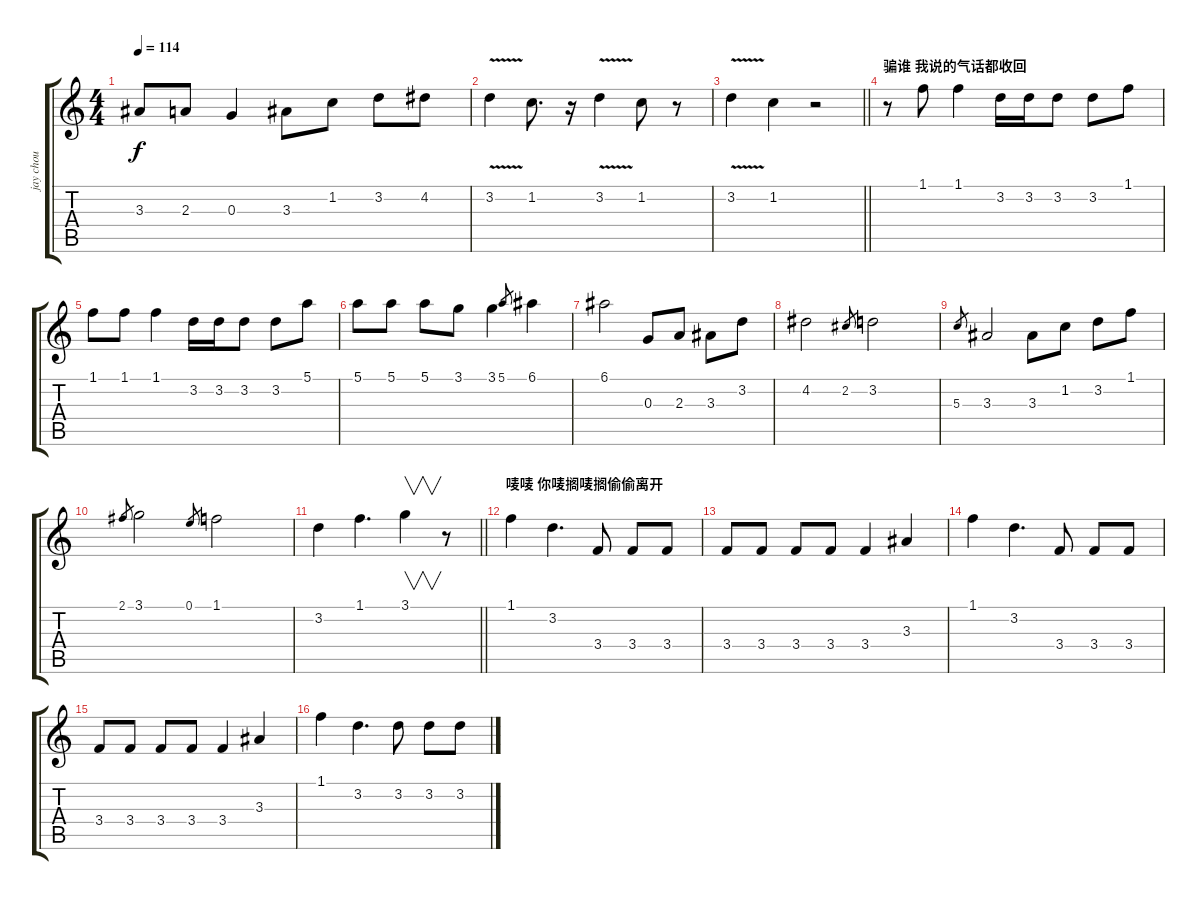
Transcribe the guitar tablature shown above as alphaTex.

\track ("jay chou" "jay chou") {instrument electricguitarmuted}
\staff {score tabs}
\tuning (E4 B3 G3 D3 A2 E2) {hide}
\ts (4 4)
\tempo 114
\clef g2
\ks c
3.3.8{dy f} 2.3.8 0.3.4 3.3.8 1.2.8 3.2.8 4.2.8 |
3.2{v}.4 1.2.8{d} r.16 3.2{v}.4 1.2.8 r.8 |
\barLineRight lightlight
3.2{v}.4 1.2.4 r.2 |
\section ("" "骗谁 我说的气话都收回")
r.8 1.1.8 1.1.4 3.2.16 3.2.16 3.2.8 3.2.8 1.1.8 |
1.1.8 1.1.8 1.1.4 3.2.16 3.2.16 3.2.8 3.2.8 5.1.8 |
5.1.8 5.1.8 5.1.8 3.1.8 3.1.4 5.1.8{gr} 6.1.4 |
6.1.2 0.3.8 2.3.8 3.3.8 3.2.8 |
4.2.2 2.2.8{gr} 3.2.2 |
5.3.8{gr} 3.3.2 3.3.8 1.2.8 3.2.8 1.1.8 |
2.1.8{gr} 3.1.2 0.1.8{gr} 1.1.2 |
\barLineRight lightlight
3.2.4 1.1.4{d} 3.1.4{v} r.8 |
\section ("" "唛唛 你唛搁唛搁偷偷离开")
1.1.4 3.2.4{d} 3.4.8 3.4.8 3.4.8 |
3.4.8 3.4.8 3.4.8 3.4.8 3.4.4 3.3.4 |
1.1.4 3.2.4{d} 3.4.8 3.4.8 3.4.8 |
3.4.8 3.4.8 3.4.8 3.4.8 3.4.4 3.3.4 |
1.1.4 3.2.4{d} 3.2.8 3.2.8 3.2.8
